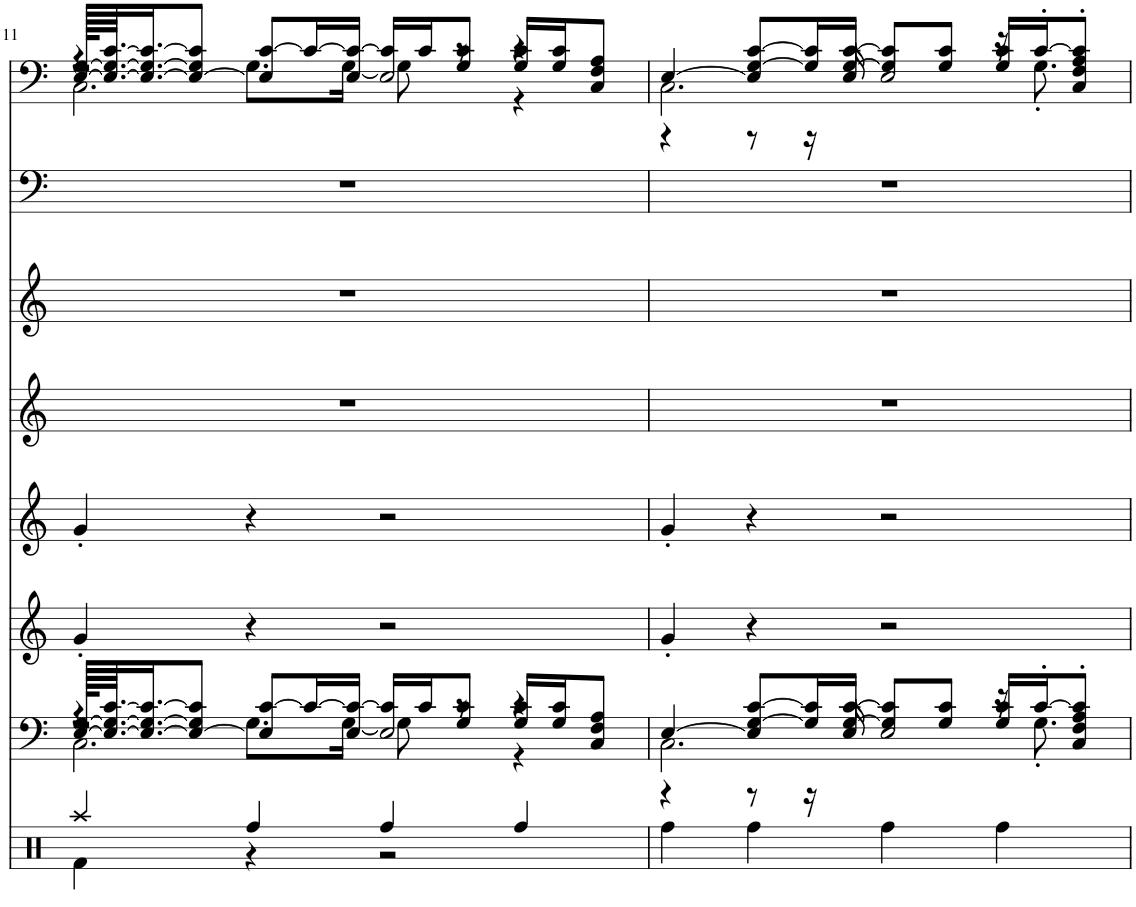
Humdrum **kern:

**kern	**kern	**kern	**kern	**kern	**kern	**kern	**kern
*part8	*part7	*part6	*part5	*part4	*part3	*part2	*part1
*staff8	*staff7	*staff6	*staff5	*staff4	*staff3	*staff2	*staff1
*I"Percussion	*I"Steel Gtr.	*I"Choir Aahs	*I"Voice Oohs	*I"Tenor Sax	*I"Steel Gtr.	*I"Acoustic Bass	*I"Steel Gtr., Ho Hey
*	*	*I'Ch	*I'V	*I'T Sax	*	*I'Ac b	*
!!LO:PB:g=z
*clefX	*clefF4	*clefG2	*clefG2	*clefG2	*clefG2	*clefF4	*clefG2
*	*	*	*	*Trd8c14	*	*	*
*k[]	*k[]	*k[]	*k[]	*k[]	*k[]	*k[]	*k[]
*M4/4	*M4/4	*M4/4	*M4/4	*M4/4	*M4/4	*M4/4	*M4/4
=11	=11	=11	=11	=11	=11	=11	=11
*^	*^	*	*	*	*	*	*^
*	*	*	*^	*	*	*	*	*	*	*^
*	*	*	*	*^	*	*	*	*	*	*	*	*^
4Raa/	4Rf\	[128E/ [128G/KLLLL	4r	2r	2.C\	4g'/	4g'/	1r	1r	1r	[128E/ [128G/KLLLL	4r	2r	2.C\
.	.	64.E/_ 64.G/_ [64.c/JJ	.	.	.	.	.	.	.	.	64.E/_ 64.G/_ [64.c/JJ	.	.	.
.	.	16.E/_ 16.G/_ 16.c/_J	.	.	.	.	.	.	.	.	16.E/_ 16.G/_ 16.c/_J	.	.	.
.	.	8E/_ 8G/] 8c/]J	.	.	.	.	.	.	.	.	8E/_ 8G/] 8c/]J	.	.	.
4Rff/	4r	8E/] [8c/L	8.G\L	.	.	4r	4r	.	.	.	8E/] [8c/L	8.G\L	.	.
.	.	16c/L_	.	.	.	.	.	.	.	.	16c/L_	.	.	.
.	.	16E/ 16c/_JJ	[16G\Jk	.	.	.	.	.	.	.	16E/ 16c/_JJ	[16G\Jk	.	.
4Rff/	2r	16c/LL]	8G\]	2E/	.	2r	2r	.	.	.	16c/LL]	8G\]	2E/	.
.	.	16c/J	.	.	.	.	.	.	.	.	16c/J	.	.	.
.	.	8G/ 8c/J	8r	.	.	.	.	.	.	.	8G/ 8c/J	8r	.	.
4Rff/	.	16G/ 16c/LL	4r	.	4r	.	.	.	.	.	16G/ 16c/LL	4r	.	4r
.	.	16G/ 16c/J	.	.	.	.	.	.	.	.	16G/ 16c/J	.	.	.
.	.	8C/ 8F/ 8A/J	.	.	.	.	.	.	.	.	8C/ 8F/ 8A/J	.	.	.
*v	*v	*	*	*	*	*	*	*	*	*	*	*	*v	*v
*	*	*	*v	*v	*	*	*	*	*	*	*	*
=12	=12	=12	=12	=12	=12	=12	=12	=12	=12	=12	=12
4Rff\	[4E/	2.C\	4r	4g'/	4g'/	1r	1r	1r	[4E/	2.C\	4r
4Rff\	8E/] [8G/ [8c/L	.	8r	4r	4r	.	.	.	8E/] [8G/ [8c/L	.	8r
.	16G/] 16c/]L	.	16r	.	.	.	.	.	16G/] 16c/]L	.	16r
.	[16G/ [16c/JJ	.	16E/	.	.	.	.	.	[16G/ [16c/JJ	.	16E/
4Rff\	8G/] 8c/]L	.	2E/	2r	2r	.	.	.	8G/] 8c/]L	.	2E/
.	8G/ 8c/J	.	.	.	.	.	.	.	8G/ 8c/J	.	.
4Rff\	16G/ 16c/LL	16r	.	.	.	.	.	.	16G/ 16c/LL	16r	.
.	[16c'/J	8.G'\	.	.	.	.	.	.	[16c'/J	8.G'\	.
.	8C/' 8F/' 8A/' 8c/]'J	.	.	.	.	.	.	.	8C/' 8F/' 8A/' 8c/]'J	.	.
*	*v	*v	*v	*	*	*	*	*	*v	*v	*v
=	=	=	=	=	=	=	=
*-	*-	*-	*-	*-	*-	*-	*-
